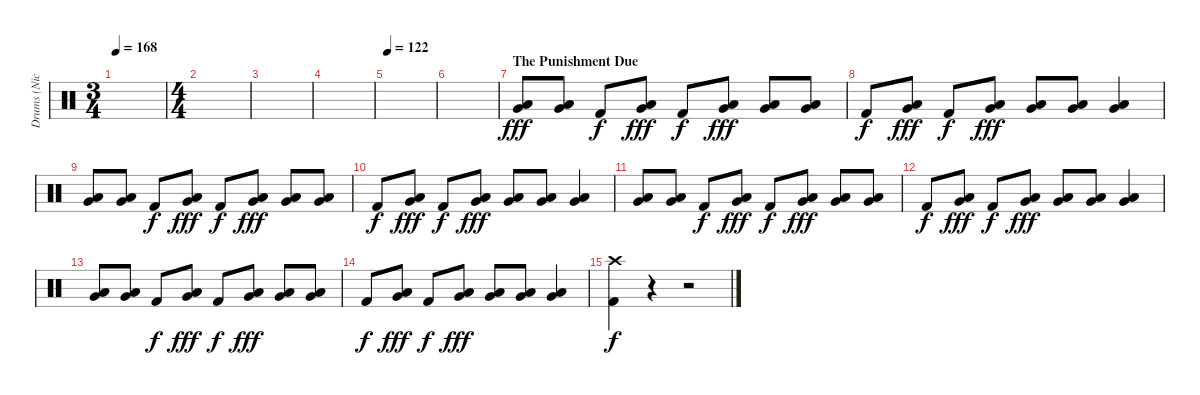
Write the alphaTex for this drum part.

\track ("Drums (Nick Menza)" "Drums (Nic") {instrument percussion}
\staff {score}
\articulation defaults
\ts (3 4)
\tempo 168
\clef neutral
\ks c
|
\ts (4 4)
|
|
|
\tempo 122
|
|
\section ("" "The Punishment Due")
("Low Tom (hit)" "Very Low Tom (hit)").8{dy fff} ("Low Tom (hit)" "Very Low Tom (hit)").8 "Kick (hit) 2".8{dy f} ("Low Tom (hit)" "Very Low Tom (hit)").8{dy fff} "Kick (hit) 2".8{dy f} ("Low Tom (hit)" "Very Low Tom (hit)").8{dy fff} ("Low Tom (hit)" "Very Low Tom (hit)").8 ("Low Tom (hit)" "Very Low Tom (hit)").8 |
"Kick (hit) 2".8{dy f} ("Low Tom (hit)" "Very Low Tom (hit)").8{dy fff} "Kick (hit) 2".8{dy f} ("Low Tom (hit)" "Very Low Tom (hit)").8{dy fff} ("Low Tom (hit)" "Very Low Tom (hit)").8 ("Low Tom (hit)" "Very Low Tom (hit)").8 ("Low Tom (hit)" "Very Low Tom (hit)").4 |
("Low Tom (hit)" "Very Low Tom (hit)").8 ("Low Tom (hit)" "Very Low Tom (hit)").8 "Kick (hit) 2".8{dy f} ("Low Tom (hit)" "Very Low Tom (hit)").8{dy fff} "Kick (hit) 2".8{dy f} ("Low Tom (hit)" "Very Low Tom (hit)").8{dy fff} ("Low Tom (hit)" "Very Low Tom (hit)").8 ("Low Tom (hit)" "Very Low Tom (hit)").8 |
"Kick (hit) 2".8{dy f} ("Low Tom (hit)" "Very Low Tom (hit)").8{dy fff} "Kick (hit) 2".8{dy f} ("Low Tom (hit)" "Very Low Tom (hit)").8{dy fff} ("Low Tom (hit)" "Very Low Tom (hit)").8 ("Low Tom (hit)" "Very Low Tom (hit)").8 ("Low Tom (hit)" "Very Low Tom (hit)").4 |
("Low Tom (hit)" "Very Low Tom (hit)").8 ("Low Tom (hit)" "Very Low Tom (hit)").8 "Kick (hit) 2".8{dy f} ("Low Tom (hit)" "Very Low Tom (hit)").8{dy fff} "Kick (hit) 2".8{dy f} ("Low Tom (hit)" "Very Low Tom (hit)").8{dy fff} ("Low Tom (hit)" "Very Low Tom (hit)").8 ("Low Tom (hit)" "Very Low Tom (hit)").8 |
"Kick (hit) 2".8{dy f} ("Low Tom (hit)" "Very Low Tom (hit)").8{dy fff} "Kick (hit) 2".8{dy f} ("Low Tom (hit)" "Very Low Tom (hit)").8{dy fff} ("Low Tom (hit)" "Very Low Tom (hit)").8 ("Low Tom (hit)" "Very Low Tom (hit)").8 ("Low Tom (hit)" "Very Low Tom (hit)").4 |
("Low Tom (hit)" "Very Low Tom (hit)").8 ("Low Tom (hit)" "Very Low Tom (hit)").8 "Kick (hit) 2".8{dy f} ("Low Tom (hit)" "Very Low Tom (hit)").8{dy fff} "Kick (hit) 2".8{dy f} ("Low Tom (hit)" "Very Low Tom (hit)").8{dy fff} ("Low Tom (hit)" "Very Low Tom (hit)").8 ("Low Tom (hit)" "Very Low Tom (hit)").8 |
"Kick (hit) 2".8{dy f} ("Low Tom (hit)" "Very Low Tom (hit)").8{dy fff} "Kick (hit) 2".8{dy f} ("Low Tom (hit)" "Very Low Tom (hit)").8{dy fff} ("Low Tom (hit)" "Very Low Tom (hit)").8 ("Low Tom (hit)" "Very Low Tom (hit)").8 ("Low Tom (hit)" "Very Low Tom (hit)").4 |
("Crash high (hit)" "Kick (hit) 2").4{dy f} r.4 r.2
